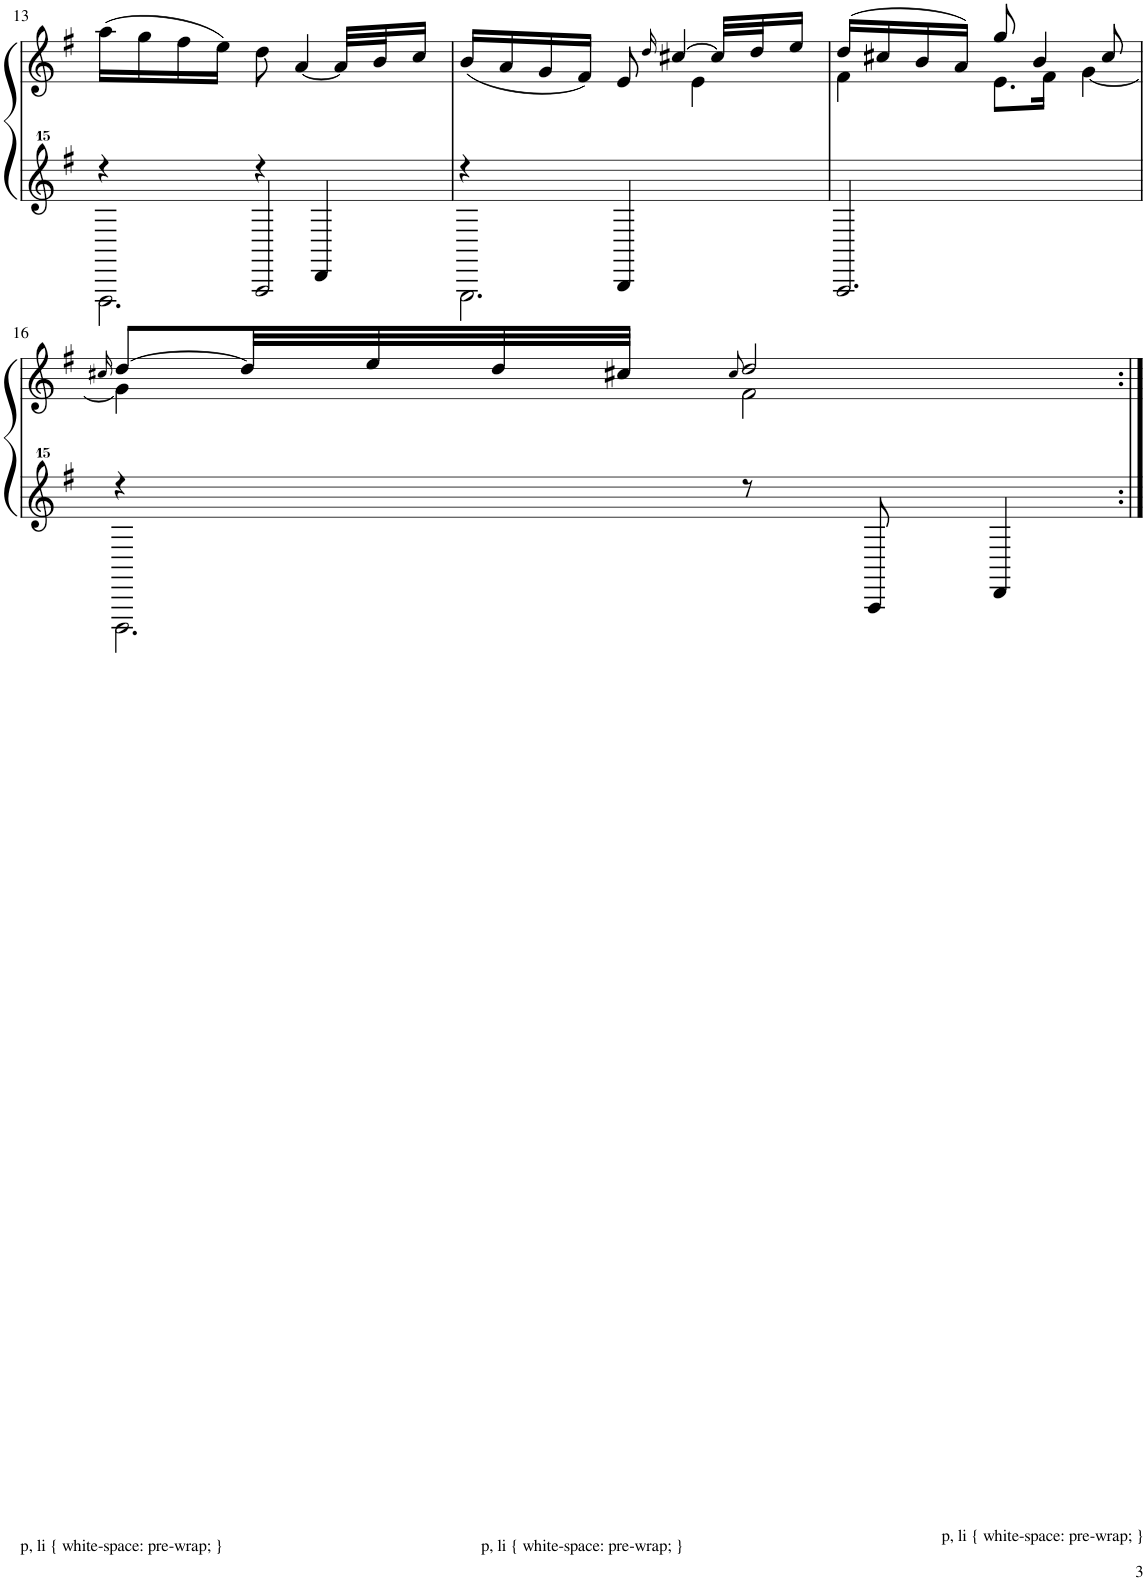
**kern	**kern
*part1	*part1
*staff2	*staff1
*I"Piano	*
*I'Pno	*
!!LO:PB:g=z
*clefG^^2	*clefG2
*k[f#]	*k[f#]
*M3/4	*M3/4
=13	=13
*^	*
*	*^	*
4r	2.F#\	4ryy	(16aa\LL
.	.	.	16gg\
.	.	.	16ff#\
.	.	.	16ee\JJ)
4r	.	2A/	8dd\
.	.	.	[4a/
4d/	.	.	.
.	.	.	32a/LLL]
.	.	.	32b/J
.	.	.	16cc/JJ
*	*v	*v	*
=14	=14	=14
*	*	*^
4r	2.G\	(16b/LL	2ryy
.	.	16a/	.
.	.	16g/	.
.	.	16f#/JJ)	.
4B/	.	8e/	.
.	.	16qdd/	.
.	.	[4cc#X/	.
4ryy	.	.	4e\
.	.	32cc#/LLL]	.
.	.	32dd/J	.
.	.	16ee/JJ	.
*v	*v	*	*
=15	=15	=15
2.A/	(16dd/LL	4f#\
.	16cc#X/	.
.	16b/	.
.	16a/JJ)	.
.	8gg/	8.e\L
.	4b/	.
.	.	16f#\Jk
.	.	[4g\
.	8cc#/	.
!!LO:LB:g=z	!!
=16	=16	=16
.	16qcc#X/	.
*^	*	*
4r	2.D\	[8dd/L	4g\]
.	.	32dd/LL]	.
.	.	32ee/	.
.	.	32dd/	.
.	.	32cc#X/JJJ	.
.	.	8qcc#/	.
8r	.	2dd/	2f#\
8A/	.	.	.
4d/	.	.	.
*v	*v	*	*
*	*v	*v
=:|!	=:|!
*-	*-
